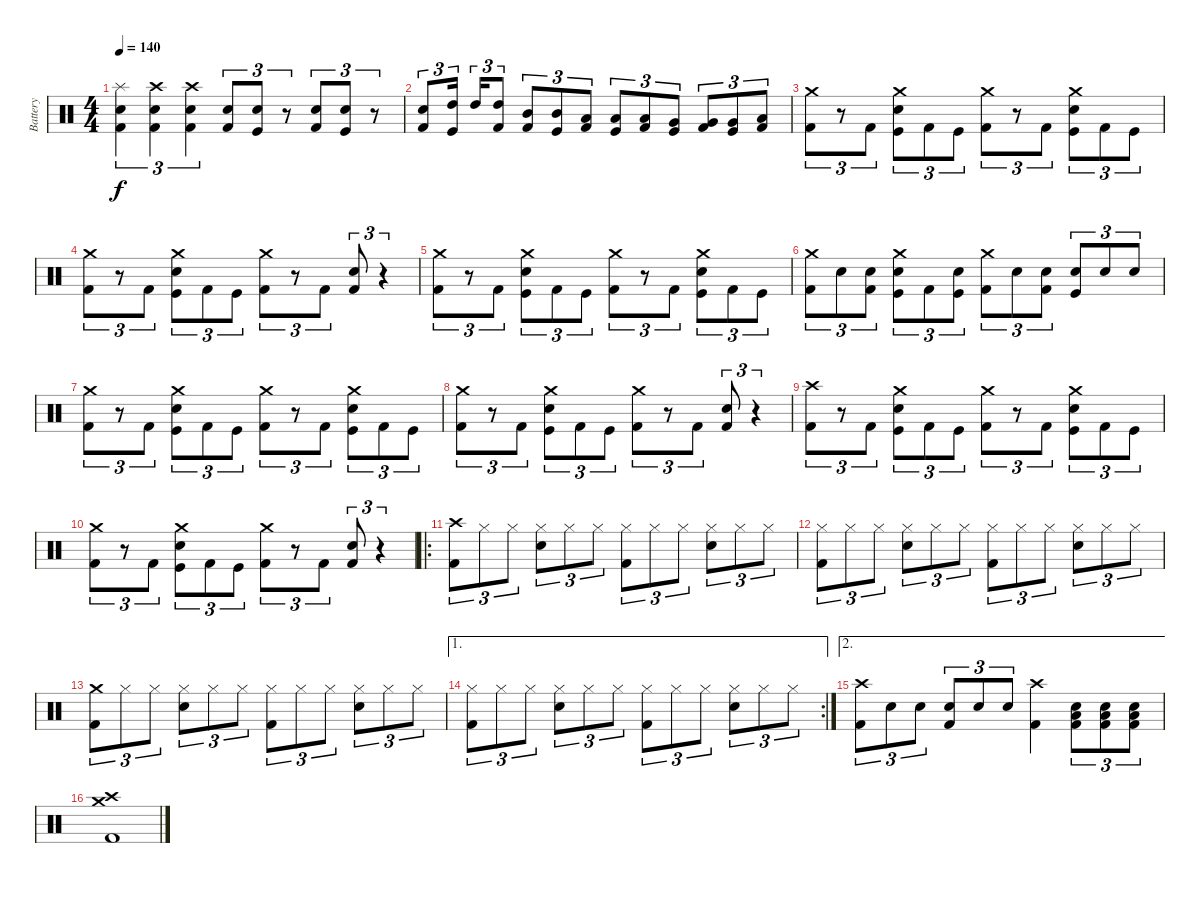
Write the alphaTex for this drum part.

\track ("Battery" "Battery") {instrument percussion}
\staff {score}
\articulation defaults
\ts (4 4)
\tempo 140
\clef neutral
\ks c
("Splash (hit)" "Snare (hit) 2" "Kick (hit) 2").4{tu (3 2) dy f} ("Crash high (hit)" "Snare (hit) 2" "Kick (hit) 2").4{tu (3 2)} ("Crash high (hit)" "Snare (hit) 2" "Kick (hit) 2").4{tu (3 2)} ("Snare (hit) 2" "Kick (hit) 2").8{tu (3 2)} ("Snare (hit) 2" "Kick (hit)").8{tu (3 2)} r.8{tu (3 2)} ("Snare (hit) 2" "Kick (hit) 2").8{tu (3 2)} ("Snare (hit) 2" "Kick (hit)").8{tu (3 2)} r.8{tu (3 2)} |
("Snare (hit) 2" "Kick (hit) 2").8{tu (3 2)} ("High Tom (hit)" "Kick (hit)").16{tu (3 2)} "High Tom (hit)".16{tu (3 2)} ("High Tom (hit)" "Kick (hit) 2").8{tu (3 2)} ("Mid Tom (hit)" "Kick (hit) 2").8{tu (3 2)} ("Mid Tom (hit)" "Kick (hit)").8{tu (3 2)} ("Low Tom (hit)" "Kick (hit) 2").8{tu (3 2)} ("Low Tom (hit)" "Kick (hit)").8{tu (3 2)} ("Low Tom (hit)" "Kick (hit) 2").8{tu (3 2)} ("Very Low Tom (hit)" "Kick (hit)").8{tu (3 2)} ("Very Low Tom (hit)" "Kick (hit) 2").8{tu (3 2)} ("Very Low Tom (hit)" "Kick (hit)").8{tu (3 2)} ("Low Floor Tom (hit)" "Kick (hit) 2").8{tu (3 2)} |
("Crash medium (hit)" "Kick (hit) 2").8{tu (3 2)} r.8{tu (3 2)} "Kick (hit) 2".8{tu (3 2)} ("Crash medium (hit)" "Snare (hit) 2" "Kick (hit)").8{tu (3 2)} "Kick (hit) 2".8{tu (3 2)} "Kick (hit)".8{tu (3 2)} ("Crash medium (hit)" "Kick (hit) 2").8{tu (3 2)} r.8{tu (3 2)} "Kick (hit) 2".8{tu (3 2)} ("Crash medium (hit)" "Snare (hit) 2" "Kick (hit)").8{tu (3 2)} "Kick (hit) 2".8{tu (3 2)} "Kick (hit)".8{tu (3 2)} |
("Crash medium (hit)" "Kick (hit) 2").8{tu (3 2)} r.8{tu (3 2)} "Kick (hit) 2".8{tu (3 2)} ("Crash medium (hit)" "Snare (hit) 2" "Kick (hit)").8{tu (3 2)} "Kick (hit) 2".8{tu (3 2)} "Kick (hit)".8{tu (3 2)} ("Crash medium (hit)" "Kick (hit) 2").8{tu (3 2)} r.8{tu (3 2)} "Kick (hit) 2".8{tu (3 2)} ("Snare (hit) 2" "Kick (hit) 2").8{tu (3 2)} r.4{tu (3 2)} |
("Crash medium (hit)" "Kick (hit) 2").8{tu (3 2)} r.8{tu (3 2)} "Kick (hit) 2".8{tu (3 2)} ("Crash medium (hit)" "Snare (hit) 2" "Kick (hit)").8{tu (3 2)} "Kick (hit) 2".8{tu (3 2)} "Kick (hit)".8{tu (3 2)} ("Crash medium (hit)" "Kick (hit) 2").8{tu (3 2)} r.8{tu (3 2)} "Kick (hit) 2".8{tu (3 2)} ("Crash medium (hit)" "Snare (hit) 2" "Kick (hit)").8{tu (3 2)} "Kick (hit) 2".8{tu (3 2)} "Kick (hit)".8{tu (3 2)} |
("Crash medium (hit)" "Kick (hit) 2").8{tu (3 2)} "Snare (hit) 2".8{tu (3 2)} ("Snare (hit) 2" "Kick (hit) 2").8{tu (3 2)} ("Crash medium (hit)" "Snare (hit) 2" "Kick (hit)").8{tu (3 2)} "Kick (hit) 2".8{tu (3 2)} ("Snare (hit) 2" "Kick (hit)").8{tu (3 2)} ("Crash medium (hit)" "Kick (hit) 2").8{tu (3 2)} "Snare (hit) 2".8{tu (3 2)} ("Snare (hit) 2" "Kick (hit) 2").8{tu (3 2)} ("Snare (hit) 2" "Kick (hit)").8{tu (3 2)} "Snare (hit) 2".8{tu (3 2)} "Snare (hit) 2".8{tu (3 2)} |
("Crash medium (hit)" "Kick (hit) 2").8{tu (3 2)} r.8{tu (3 2)} "Kick (hit) 2".8{tu (3 2)} ("Crash medium (hit)" "Snare (hit) 2" "Kick (hit)").8{tu (3 2)} "Kick (hit) 2".8{tu (3 2)} "Kick (hit)".8{tu (3 2)} ("Crash medium (hit)" "Kick (hit) 2").8{tu (3 2)} r.8{tu (3 2)} "Kick (hit) 2".8{tu (3 2)} ("Crash medium (hit)" "Snare (hit) 2" "Kick (hit)").8{tu (3 2)} "Kick (hit) 2".8{tu (3 2)} "Kick (hit)".8{tu (3 2)} |
("Crash medium (hit)" "Kick (hit) 2").8{tu (3 2)} r.8{tu (3 2)} "Kick (hit) 2".8{tu (3 2)} ("Crash medium (hit)" "Snare (hit) 2" "Kick (hit)").8{tu (3 2)} "Kick (hit) 2".8{tu (3 2)} "Kick (hit)".8{tu (3 2)} ("Crash medium (hit)" "Kick (hit) 2").8{tu (3 2)} r.8{tu (3 2)} "Kick (hit) 2".8{tu (3 2)} ("Snare (hit) 2" "Kick (hit) 2").8{tu (3 2)} r.4{tu (3 2)} |
("Crash high (hit)" "Kick (hit) 2").8{tu (3 2)} r.8{tu (3 2)} "Kick (hit) 2".8{tu (3 2)} ("Crash medium (hit)" "Snare (hit) 2" "Kick (hit)").8{tu (3 2)} "Kick (hit) 2".8{tu (3 2)} "Kick (hit)".8{tu (3 2)} ("Crash medium (hit)" "Kick (hit) 2").8{tu (3 2)} r.8{tu (3 2)} "Kick (hit) 2".8{tu (3 2)} ("Crash medium (hit)" "Snare (hit) 2" "Kick (hit)").8{tu (3 2)} "Kick (hit) 2".8{tu (3 2)} "Kick (hit)".8{tu (3 2)} |
("Crash medium (hit)" "Kick (hit) 2").8{tu (3 2)} r.8{tu (3 2)} "Kick (hit) 2".8{tu (3 2)} ("Crash medium (hit)" "Snare (hit) 2" "Kick (hit)").8{tu (3 2)} "Kick (hit) 2".8{tu (3 2)} "Kick (hit)".8{tu (3 2)} ("Crash medium (hit)" "Kick (hit) 2").8{tu (3 2)} r.8{tu (3 2)} "Kick (hit) 2".8{tu (3 2)} ("Snare (hit) 2" "Kick (hit) 2").8{tu (3 2)} r.4{tu (3 2)} |
\ro
("Crash high (hit)" "Kick (hit) 2").8{tu (3 2)} "Hi-Hat (closed)".8{tu (3 2)} "Hi-Hat (closed)".8{tu (3 2)} ("Hi-Hat (closed)" "Snare (hit) 2").8{tu (3 2)} "Hi-Hat (closed)".8{tu (3 2)} "Hi-Hat (closed)".8{tu (3 2)} ("Hi-Hat (closed)" "Kick (hit) 2").8{tu (3 2)} "Hi-Hat (closed)".8{tu (3 2)} "Hi-Hat (closed)".8{tu (3 2)} ("Hi-Hat (closed)" "Snare (hit) 2").8{tu (3 2)} "Hi-Hat (closed)".8{tu (3 2)} "Hi-Hat (closed)".8{tu (3 2)} |
("Hi-Hat (closed)" "Kick (hit) 2").8{tu (3 2)} "Hi-Hat (closed)".8{tu (3 2)} "Hi-Hat (closed)".8{tu (3 2)} ("Hi-Hat (closed)" "Snare (hit) 2").8{tu (3 2)} "Hi-Hat (closed)".8{tu (3 2)} "Hi-Hat (closed)".8{tu (3 2)} ("Hi-Hat (closed)" "Kick (hit) 2").8{tu (3 2)} "Hi-Hat (closed)".8{tu (3 2)} "Hi-Hat (closed)".8{tu (3 2)} ("Hi-Hat (closed)" "Snare (hit) 2").8{tu (3 2)} "Hi-Hat (closed)".8{tu (3 2)} "Hi-Hat (closed)".8{tu (3 2)} |
("Crash medium (hit)" "Kick (hit) 2").8{tu (3 2)} "Hi-Hat (closed)".8{tu (3 2)} "Hi-Hat (closed)".8{tu (3 2)} ("Hi-Hat (closed)" "Snare (hit) 2").8{tu (3 2)} "Hi-Hat (closed)".8{tu (3 2)} "Hi-Hat (closed)".8{tu (3 2)} ("Hi-Hat (closed)" "Kick (hit) 2").8{tu (3 2)} "Hi-Hat (closed)".8{tu (3 2)} "Hi-Hat (closed)".8{tu (3 2)} ("Hi-Hat (closed)" "Snare (hit) 2").8{tu (3 2)} "Hi-Hat (closed)".8{tu (3 2)} "Hi-Hat (closed)".8{tu (3 2)} |
\ae 1
\rc 2
("Hi-Hat (closed)" "Kick (hit) 2").8{tu (3 2)} "Hi-Hat (closed)".8{tu (3 2)} "Hi-Hat (closed)".8{tu (3 2)} ("Hi-Hat (closed)" "Snare (hit) 2").8{tu (3 2)} "Hi-Hat (closed)".8{tu (3 2)} "Hi-Hat (closed)".8{tu (3 2)} ("Hi-Hat (closed)" "Kick (hit) 2").8{tu (3 2)} "Hi-Hat (closed)".8{tu (3 2)} "Hi-Hat (closed)".8{tu (3 2)} ("Hi-Hat (closed)" "Snare (hit) 2").8{tu (3 2)} "Hi-Hat (closed)".8{tu (3 2)} "Hi-Hat (closed)".8{tu (3 2)} |
\ae 2
("Crash high (hit)" "Kick (hit) 2").8{tu (3 2)} "Snare (hit) 2".8{tu (3 2)} "Snare (hit) 2".8{tu (3 2)} ("Snare (hit) 2" "Kick (hit) 2").8{tu (3 2)} "Snare (hit) 2".8{tu (3 2)} "Snare (hit) 2".8{tu (3 2)} ("Crash high (hit)" "Kick (hit) 2").4 ("Low Floor Tom (hit)" "Snare (hit) 2" "Kick (hit) 2").8{tu (3 2)} ("Low Floor Tom (hit)" "Snare (hit) 2" "Kick (hit) 2").8{tu (3 2)} ("Low Floor Tom (hit)" "Snare (hit) 2" "Kick (hit) 2").8{tu (3 2)} |
("Crash medium (hit)" "Crash high (hit)" "Kick (hit) 2").1
